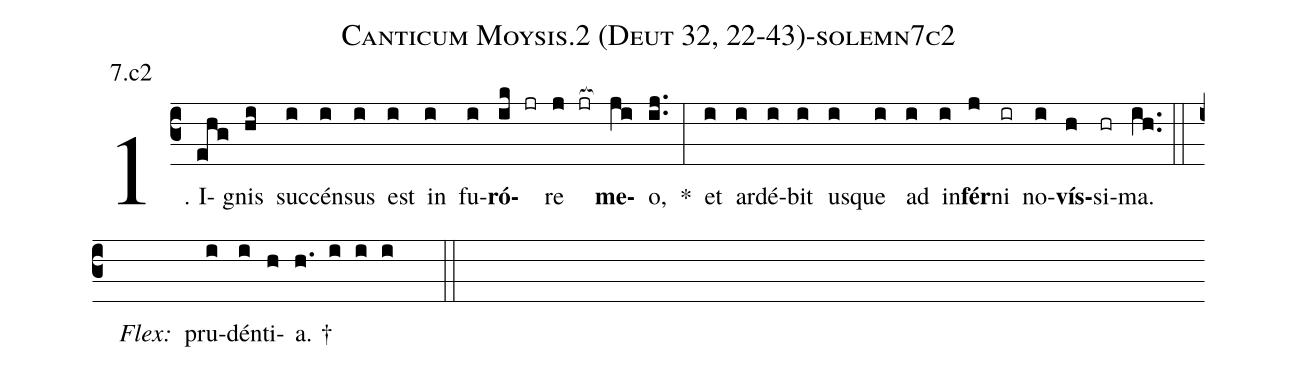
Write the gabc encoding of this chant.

name: Canticum Moysis.2 (Deut 32, 22-43)-solemn7c2;
annotation: 7.c2;
%%
(c3)1. I(ehg)gnis(hi) suc(i)cén(i)sus(i) est(i) in(i) fu(i)<b>ró</b>(ik jr)re(j jr[ocb:1{]) <b>me</b>(ji[ocb:0}])o,(ij..) *(:) et(i) ar(i)dé(i)bit(i) us(i)que(i) ad(i) in(i)<b>fér</b>(j)ni(ir) no(i)<b>vís</b>(h)si(hr)ma.(ih..) (::)
<i>Flex:</i>()  pru(i)dén(i)ti(h)a. †(h. i i i  ::)
